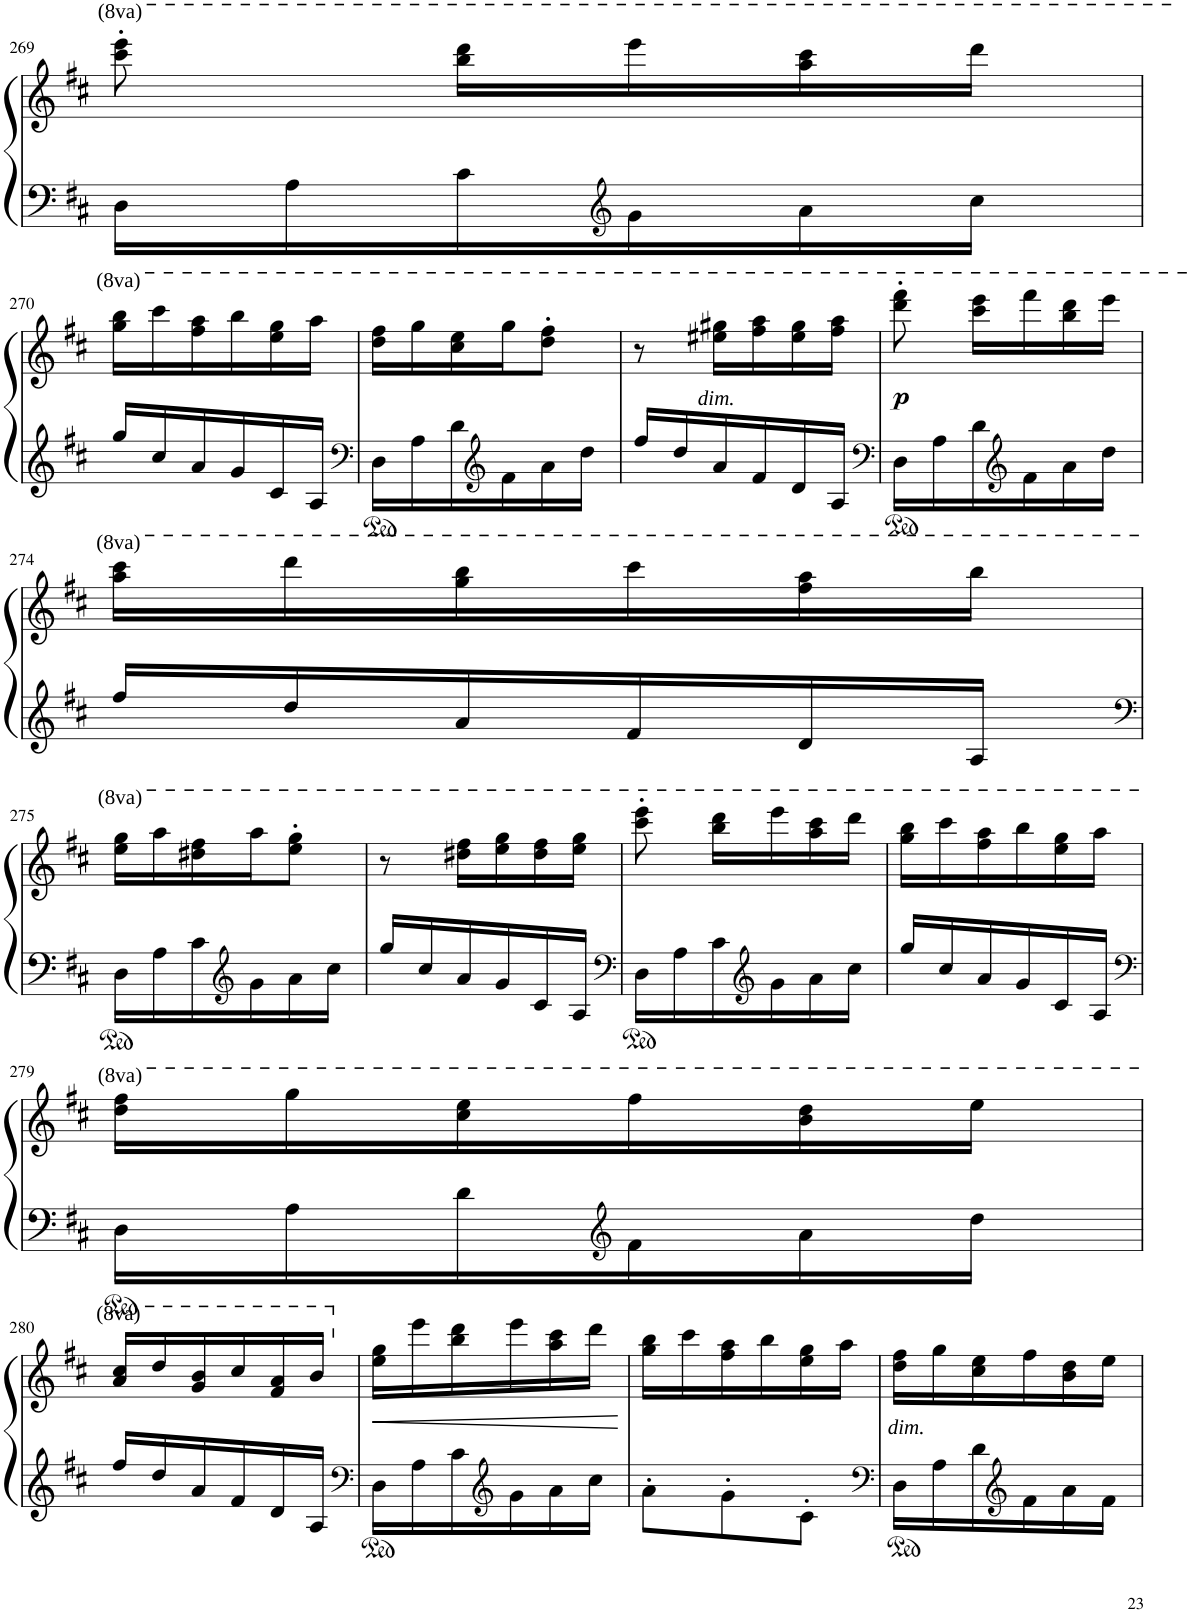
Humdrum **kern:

**kern	**kern	**dynam
*part1	*part1	*part1
*staff2	*staff1	*staff1/2
*I"Piano	*	*
*I'Pno	*	*
!!LO:PB:g=z
*clefF4	*clefG2	*
*k[f#c#]	*k[f#c#]	*
*M3/8	*M3/8	*
=269	=269	=269
16D\LL	8cccc#\' 8eeee\'	.
16A\	.	.
16c#\	16bbb\ 16dddd\LL	.
*clefG2	*	*
16g\	16eeee\	.
16a\	16aaa\ 16cccc#\	.
16cc#\JJ	16dddd\JJ	.
!!LO:LB:g=z
=270	=270	=270
16gg/LL	16ggg\ 16bbb\LL	.
16cc#/	16cccc#\	.
16a/	16fff#\ 16aaa\	.
16g/	16bbb\	.
16c#/	16eee\ 16ggg\	.
16A/JJ	16aaa\JJ	.
=271	=271	=271
*clefF4	*	*
16D\LL	16ddd\ 16fff#\LL	.
16A\	16ggg\	.
16d\	16ccc#\ 16eee\	.
*clefG2	*	*
16f#\	16ggg\J	.
16a\	8ddd\' 8fff#\'J	.
16dd\JJ	.	.
=272	=272	=272
16ff#/LL	8r	.
16dd/	.	.
!	!	!LO:DY:b
16a/	16eee#X\ 16ggg#X\LL	other-dynamics
16f#/	16fff#\ 16aaa\	.
16d/	16eee#\ 16ggg#\	.
16A/JJ	16fff#\ 16aaa\JJ	.
=273	=273	=273
*clefF4	*	*
!	!	!LO:DY:b
16D\LL	8dddd\' 8ffff#\'	p
16A\	.	.
16d\	16cccc#\ 16eeee\LL	.
*clefG2	*	*
16f#\	16ffff#\	.
16a\	16bbb\ 16dddd\	.
16dd\JJ	16eeee\JJ	.
!!LO:LB:g=z
=274	=274	=274
16ff#/LL	16aaa\ 16cccc#\LL	.
16dd/	16dddd\	.
16a/	16ggg\ 16bbb\	.
16f#/	16cccc#\	.
16d/	16fff#\ 16aaa\	.
16A/JJ	16bbb\JJ	.
!!LO:LB:g=z
=275	=275	=275
*clefF4	*	*
16D\LL	16eee\ 16ggg\LL	.
16A\	16aaa\	.
16c#\	16ddd#X\ 16fff#\	.
*clefG2	*	*
16g\	16aaa\J	.
16a\	8eee\' 8ggg\'J	.
16cc#\JJ	.	.
=276	=276	=276
16gg/LL	8r	.
16cc#/	.	.
16a/	16ddd#X\ 16fff#\LL	.
16g/	16eee\ 16ggg\	.
16c#/	16ddd#\ 16fff#\	.
16A/JJ	16eee\ 16ggg\JJ	.
=277	=277	=277
*clefF4	*	*
16D\LL	8cccc#\' 8eeee\'	.
16A\	.	.
16c#\	16bbb\ 16dddd\LL	.
*clefG2	*	*
16g\	16eeee\	.
16a\	16aaa\ 16cccc#\	.
16cc#\JJ	16dddd\JJ	.
=278	=278	=278
16gg/LL	16ggg\ 16bbb\LL	.
16cc#/	16cccc#\	.
16a/	16fff#\ 16aaa\	.
16g/	16bbb\	.
16c#/	16eee\ 16ggg\	.
16A/JJ	16aaa\JJ	.
!!LO:LB:g=z
=279	=279	=279
*clefF4	*	*
16D\LL	16ddd\ 16fff#\LL	.
16A\	16ggg\	.
16d\	16ccc#\ 16eee\	.
*clefG2	*	*
16f#\	16fff#\	.
16a\	16bb\ 16ddd\	.
16dd\JJ	16eee\JJ	.
!!LO:LB:g=z
=280	=280	=280
16ff#/LL	16aa/ 16ccc#/LL	.
16dd/	16ddd/	.
16a/	16gg/ 16bb/	.
16f#/	16ccc#/	.
16d/	16ff#/ 16aa/	.
16A/JJ	16bb/JJ	.
=281	=281	=281
*clefF4	*	*
!	!	!LO:HP:b
16D\LL	16ee\ 16gg\LL	<
16A\	16eee\	.
16c#\	16bb\ 16ddd\	.
*clefG2	*	*
16g\	16eee\	.
16a\	16aa\ 16ccc#\	.
16cc#\JJ	16ddd\JJ	.
.	.	[
=282	=282	=282
8a'\L	16gg\ 16bb\LL	.
.	16ccc#\	.
8g'\	16ff#\ 16aa\	.
.	16bb\	.
8c#'\J	16ee\ 16gg\	.
.	16aa\JJ	.
=283	=283	=283
*clefF4	*	*
!	!	!LO:DY:b
16D\LL	16dd\ 16ff#\LL	other-dynamics
16A\	16gg\	.
16d\	16cc#\ 16ee\	.
*clefG2	*	*
16f#\	16ff#\	.
16a\	16b\ 16dd\	.
16f#\JJ	16ee\JJ	.
=	=	=
*-	*-	*-
